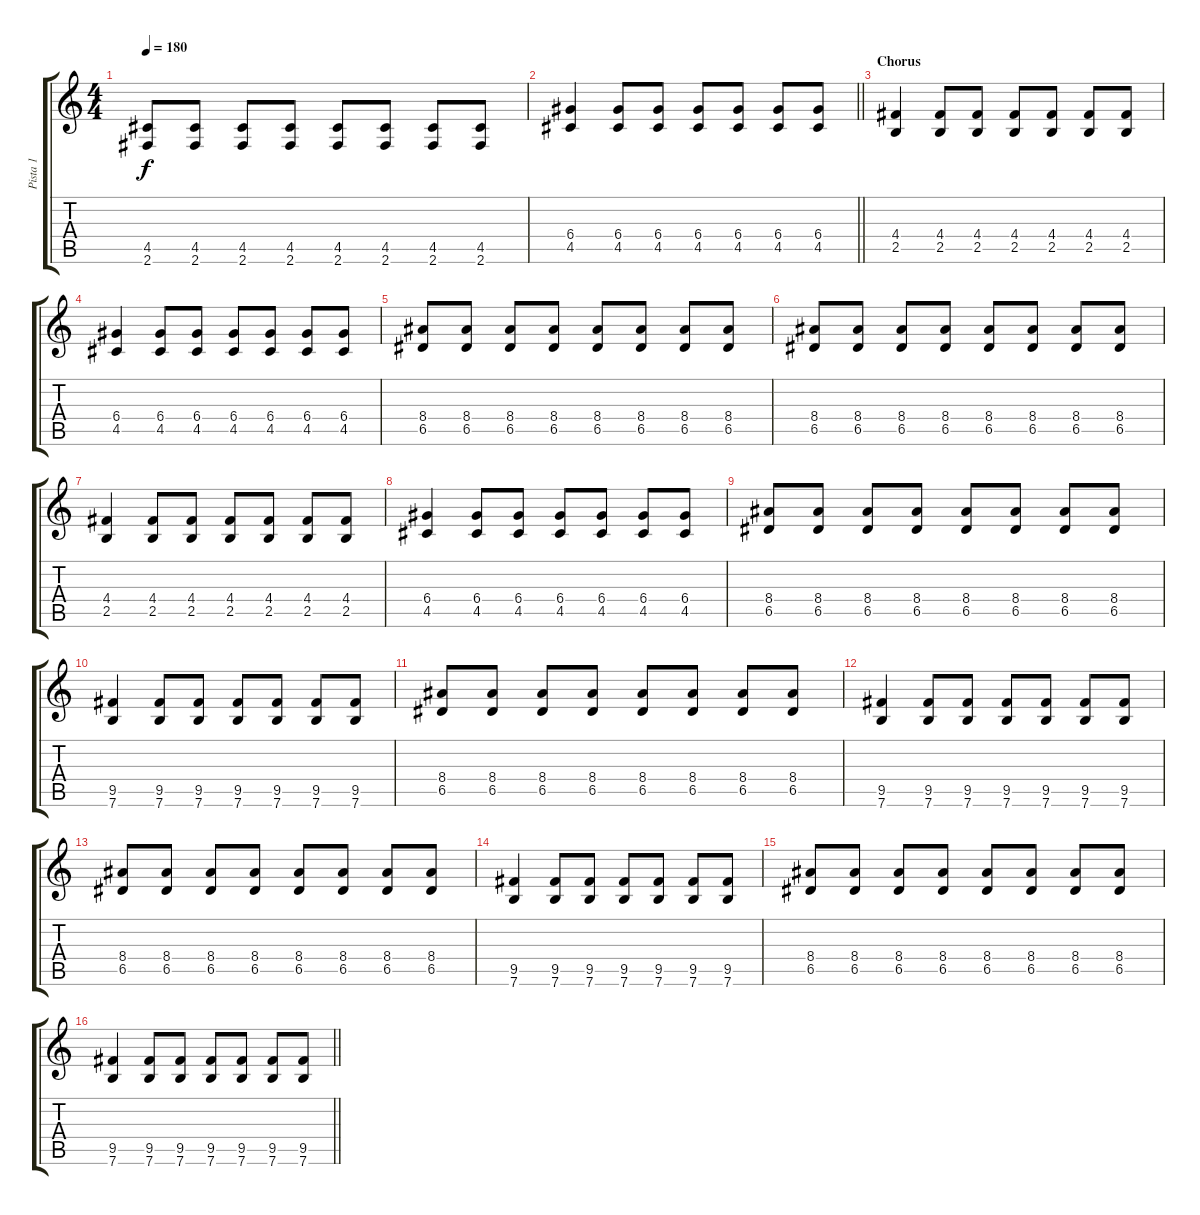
\track ("Pista 1" "Pista 1") {instrument distortionguitar}
\staff {score tabs}
\tuning (E4 B3 G3 D3 A2 E2) {hide}
\ts (4 4)
\tempo 180
\clef g2
\ks c
(4.5 2.6).8{dy f} (4.5 2.6).8 (4.5 2.6).8 (4.5 2.6).8 (4.5 2.6).8 (4.5 2.6).8 (4.5 2.6).8 (4.5 2.6).8 |
\barLineRight lightlight
(6.4 4.5).4 (6.4 4.5).8 (6.4 4.5).8 (6.4 4.5).8 (6.4 4.5).8 (6.4 4.5).8 (6.4 4.5).8 |
\section ("" "Chorus")
(4.4 2.5).4 (4.4 2.5).8 (4.4 2.5).8 (4.4 2.5).8 (4.4 2.5).8 (4.4 2.5).8 (4.4 2.5).8 |
(6.4 4.5).4 (6.4 4.5).8 (6.4 4.5).8 (6.4 4.5).8 (6.4 4.5).8 (6.4 4.5).8 (6.4 4.5).8 |
(8.4 6.5).8 (8.4 6.5).8 (8.4 6.5).8 (8.4 6.5).8 (8.4 6.5).8 (8.4 6.5).8 (8.4 6.5).8 (8.4 6.5).8 |
(8.4 6.5).8 (8.4 6.5).8 (8.4 6.5).8 (8.4 6.5).8 (8.4 6.5).8 (8.4 6.5).8 (8.4 6.5).8 (8.4 6.5).8 |
(4.4 2.5).4 (4.4 2.5).8 (4.4 2.5).8 (4.4 2.5).8 (4.4 2.5).8 (4.4 2.5).8 (4.4 2.5).8 |
(6.4 4.5).4 (6.4 4.5).8 (6.4 4.5).8 (6.4 4.5).8 (6.4 4.5).8 (6.4 4.5).8 (6.4 4.5).8 |
(8.4 6.5).8 (8.4 6.5).8 (8.4 6.5).8 (8.4 6.5).8 (8.4 6.5).8 (8.4 6.5).8 (8.4 6.5).8 (8.4 6.5).8 |
(9.5 7.6).4 (9.5 7.6).8 (9.5 7.6).8 (9.5 7.6).8 (9.5 7.6).8 (9.5 7.6).8 (9.5 7.6).8 |
(8.4 6.5).8 (8.4 6.5).8 (8.4 6.5).8 (8.4 6.5).8 (8.4 6.5).8 (8.4 6.5).8 (8.4 6.5).8 (8.4 6.5).8 |
(9.5 7.6).4 (9.5 7.6).8 (9.5 7.6).8 (9.5 7.6).8 (9.5 7.6).8 (9.5 7.6).8 (9.5 7.6).8 |
(8.4 6.5).8 (8.4 6.5).8 (8.4 6.5).8 (8.4 6.5).8 (8.4 6.5).8 (8.4 6.5).8 (8.4 6.5).8 (8.4 6.5).8 |
(9.5 7.6).4 (9.5 7.6).8 (9.5 7.6).8 (9.5 7.6).8 (9.5 7.6).8 (9.5 7.6).8 (9.5 7.6).8 |
(8.4 6.5).8 (8.4 6.5).8 (8.4 6.5).8 (8.4 6.5).8 (8.4 6.5).8 (8.4 6.5).8 (8.4 6.5).8 (8.4 6.5).8 |
\barLineRight lightlight
(9.5 7.6).4 (9.5 7.6).8 (9.5 7.6).8 (9.5 7.6).8 (9.5 7.6).8 (9.5 7.6).8 (9.5 7.6).8
